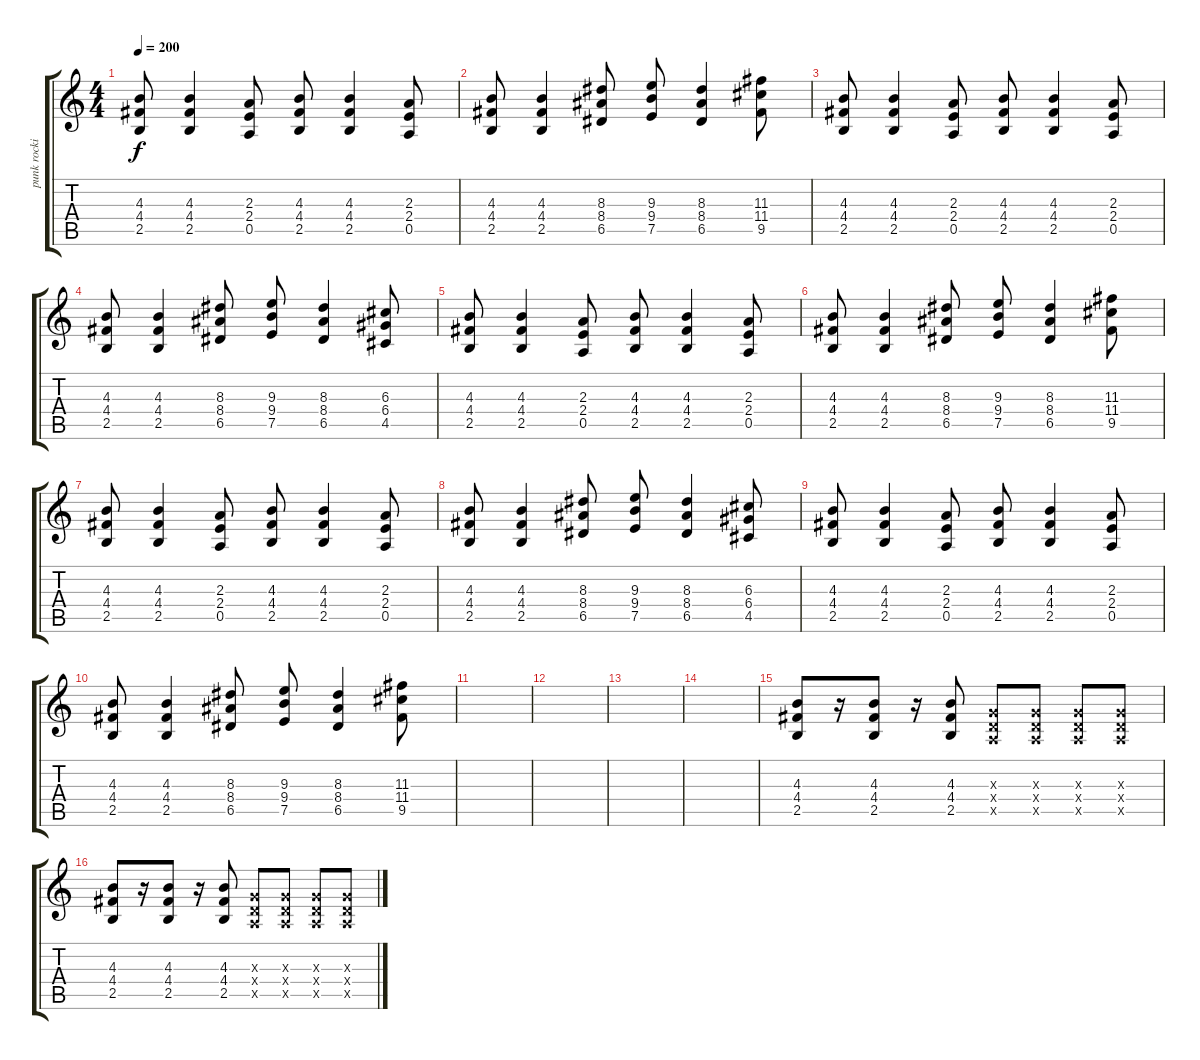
\track ("punk rocking guitar" "punk rocki") {instrument overdrivenguitar}
\staff {score tabs}
\tuning (E4 B3 G3 D3 A2 E2) {hide}
\ts (4 4)
\tempo 200
\clef g2
\ks c
(4.3 4.4 2.5).8{dy f} (4.3 4.4 2.5).4 (2.3 2.4 0.5).8 (4.3 4.4 2.5).8 (4.3 4.4 2.5).4 (2.3 2.4 0.5).8 |
(4.3 4.4 2.5).8 (4.3 4.4 2.5).4 (8.3 8.4 6.5).8 (9.3 9.4 7.5).8 (8.3 8.4 6.5).4 (11.3 11.4 9.5).8 |
(4.3 4.4 2.5).8 (4.3 4.4 2.5).4 (2.3 2.4 0.5).8 (4.3 4.4 2.5).8 (4.3 4.4 2.5).4 (2.3 2.4 0.5).8 |
(4.3 4.4 2.5).8 (4.3 4.4 2.5).4 (8.3 8.4 6.5).8 (9.3 9.4 7.5).8 (8.3 8.4 6.5).4 (6.3 6.4 4.5).8 |
(4.3 4.4 2.5).8 (4.3 4.4 2.5).4 (2.3 2.4 0.5).8 (4.3 4.4 2.5).8 (4.3 4.4 2.5).4 (2.3 2.4 0.5).8 |
(4.3 4.4 2.5).8 (4.3 4.4 2.5).4 (8.3 8.4 6.5).8 (9.3 9.4 7.5).8 (8.3 8.4 6.5).4 (11.3 11.4 9.5).8 |
(4.3 4.4 2.5).8 (4.3 4.4 2.5).4 (2.3 2.4 0.5).8 (4.3 4.4 2.5).8 (4.3 4.4 2.5).4 (2.3 2.4 0.5).8 |
(4.3 4.4 2.5).8 (4.3 4.4 2.5).4 (8.3 8.4 6.5).8 (9.3 9.4 7.5).8 (8.3 8.4 6.5).4 (6.3 6.4 4.5).8 |
(4.3 4.4 2.5).8 (4.3 4.4 2.5).4 (2.3 2.4 0.5).8 (4.3 4.4 2.5).8 (4.3 4.4 2.5).4 (2.3 2.4 0.5).8 |
(4.3 4.4 2.5).8 (4.3 4.4 2.5).4 (8.3 8.4 6.5).8 (9.3 9.4 7.5).8 (8.3 8.4 6.5).4 (11.3 11.4 9.5).8 |
|
|
|
|
(4.3 4.4 2.5).8 r.16 (4.3 4.4 2.5).8 r.16 (4.3 4.4 2.5).8 (0.3{x} 0.4{x} 0.5{x}).8 (0.3{x} 0.4{x} 0.5{x}).8 (0.3{x} 0.4{x} 0.5{x}).8 (0.3{x} 0.4{x} 0.5{x}).8 |
(4.3 4.4 2.5).8 r.16 (4.3 4.4 2.5).8 r.16 (4.3 4.4 2.5).8 (0.3{x} 0.4{x} 0.5{x}).8 (0.3{x} 0.4{x} 0.5{x}).8 (0.3{x} 0.4{x} 0.5{x}).8 (0.3{x} 0.4{x} 0.5{x}).8
